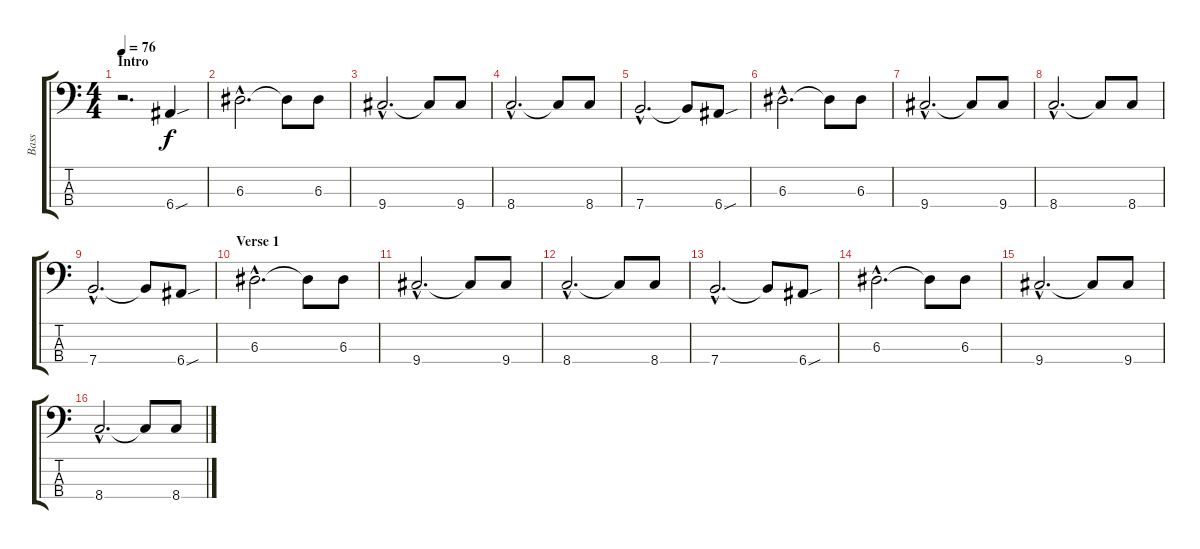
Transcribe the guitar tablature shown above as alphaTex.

\track ("Bass" "Bass") {instrument fretlessbass}
\staff {score tabs}
\tuning (G2 D2 A1 E1) {hide}
\ts (4 4)
\section ("" "Intro")
\tempo 76
\clef f4
\ks c
r.2{d dy f instrument fretlessbass} 6.4{sou}.4 |
6.3{hac}.2{d} 6.3{t}.8 6.3.8 |
9.4{hac}.2{d} 9.4{t}.8 9.4.8 |
8.4{hac}.2{d} 8.4{t}.8 8.4.8 |
7.4{hac}.2{d} 7.4{t}.8 6.4{sou}.8 |
6.3{hac}.2{d} 6.3{t}.8 6.3.8 |
9.4{hac}.2{d} 9.4{t}.8 9.4.8 |
8.4{hac}.2{d} 8.4{t}.8 8.4.8 |
7.4{hac}.2{d} 7.4{t}.8 6.4{sou}.8 |
\section ("" "Verse 1")
6.3{hac}.2{d} 6.3{t}.8 6.3.8 |
9.4{hac}.2{d} 9.4{t}.8 9.4.8 |
8.4{hac}.2{d} 8.4{t}.8 8.4.8 |
7.4{hac}.2{d} 7.4{t}.8 6.4{sou}.8 |
6.3{hac}.2{d} 6.3{t}.8 6.3.8 |
9.4{hac}.2{d} 9.4{t}.8 9.4.8 |
8.4{hac}.2{d} 8.4{t}.8 8.4.8
